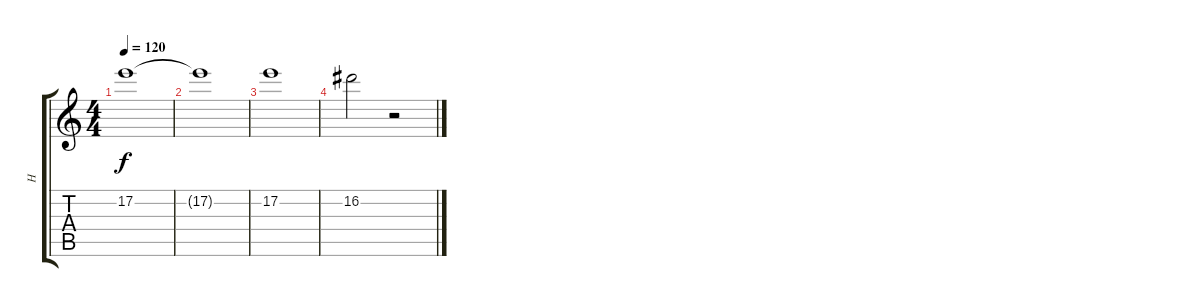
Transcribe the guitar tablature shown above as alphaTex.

\track ("H" "H") {instrument overdrivenguitar}
\staff {score tabs}
\tuning (E4 B3 G3 D3 A2 D2) {hide}
\ts (4 4)
\tempo 120
\clef g2
\ks c
17.2.1{dy f} |
17.2{t}.1 |
17.2.1 |
16.2.2 r.2
